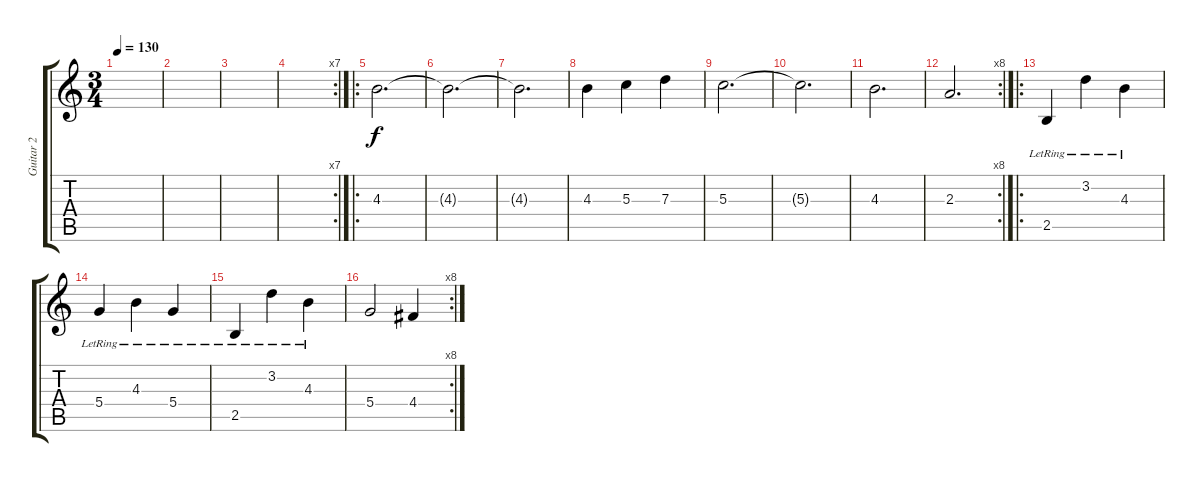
\track ("Guitar 2" "Guitar 2") {instrument distortionguitar}
\staff {score tabs}
\tuning (E4 B3 G3 D3 A2 E2) {hide}
\ts (3 4)
\tempo 130
\clef g2
\ks c
|
|
|
\rc 7
|
\ro
4.3.2{d} |
4.3{t}.2{d} |
4.3{t}.2{d} |
4.3.4 5.3.4 7.3.4 |
5.3.2{d} |
5.3{t}.2{d} |
4.3.2{d} |
\rc 8
2.3.2{d} |
\ro
2.5{lr}.4 3.2{lr}.4 4.3{lr}.4 |
5.4{lr}.4 4.3{lr}.4 5.4{lr}.4 |
2.5{lr}.4 3.2{lr}.4 4.3{lr}.4 |
\rc 8
5.4.2 4.4.4
